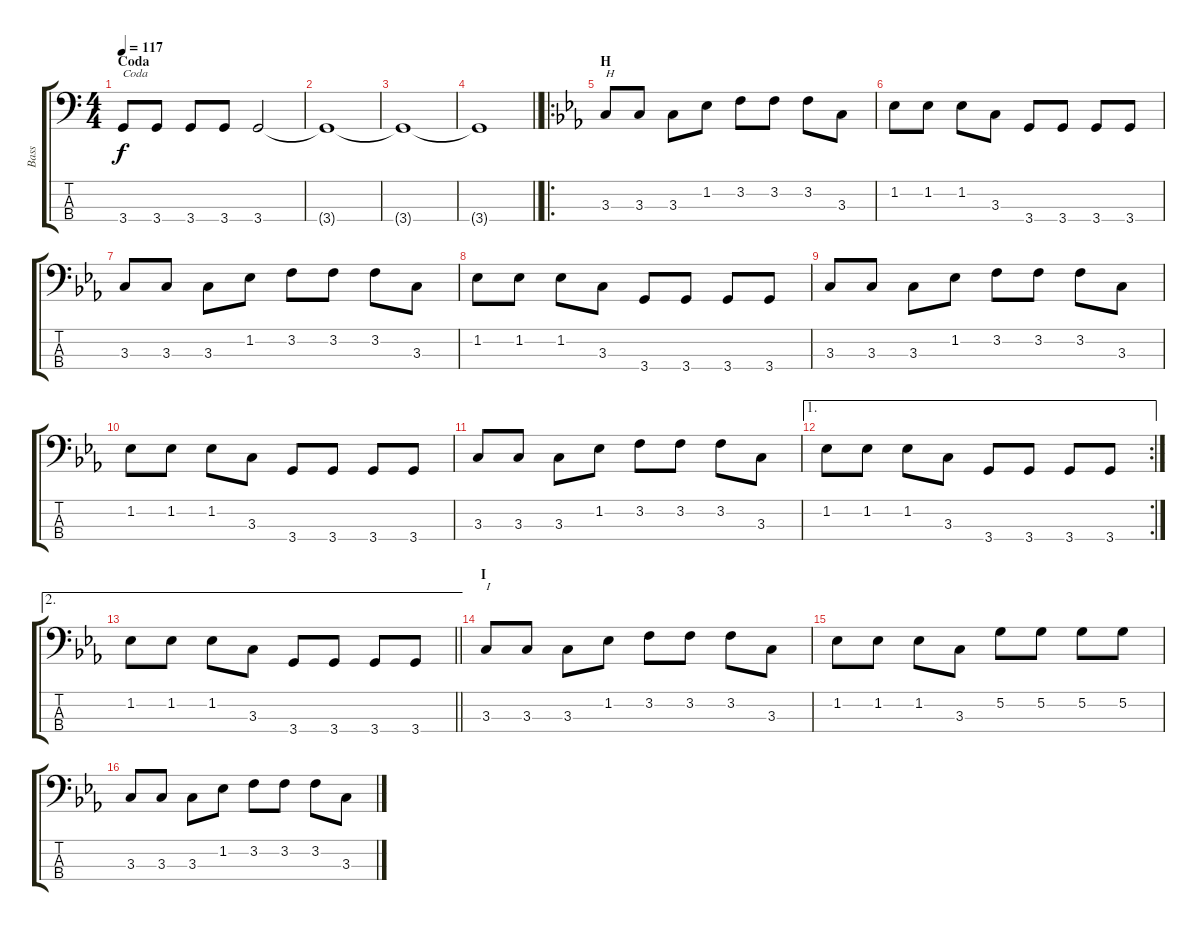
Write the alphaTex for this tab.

\track ("Bass" "Bass") {instrument electricbasspick}
\staff {score tabs}
\tuning (G2 D2 A1 E1) {hide}
\ts (4 4)
\section ("" "Coda")
\tempo 117
\clef f4
\ks c
3.4.8{txt "Coda" dy f} 3.4.8 3.4.8 3.4.8 3.4.2 |
3.4{t}.1 |
3.4{t}.1 |
\barLineRight lightlight
3.4{t}.1 |
\ro
\section ("" "H")
\ks eb
3.3.8{txt "H"} 3.3.8 3.3.8 1.2.8 3.2.8 3.2.8 3.2.8 3.3.8 |
1.2.8 1.2.8 1.2.8 3.3.8 3.4.8 3.4.8 3.4.8 3.4.8 |
3.3.8 3.3.8 3.3.8 1.2.8 3.2.8 3.2.8 3.2.8 3.3.8 |
1.2.8 1.2.8 1.2.8 3.3.8 3.4.8 3.4.8 3.4.8 3.4.8 |
3.3.8 3.3.8 3.3.8 1.2.8 3.2.8 3.2.8 3.2.8 3.3.8 |
1.2.8 1.2.8 1.2.8 3.3.8 3.4.8 3.4.8 3.4.8 3.4.8 |
3.3.8 3.3.8 3.3.8 1.2.8 3.2.8 3.2.8 3.2.8 3.3.8 |
\ae 1
\rc 2
1.2.8 1.2.8 1.2.8 3.3.8 3.4.8 3.4.8 3.4.8 3.4.8 |
\ae 2
\barLineRight lightlight
1.2.8 1.2.8 1.2.8 3.3.8 3.4.8 3.4.8 3.4.8 3.4.8 |
\section ("" "I")
3.3.8{txt "I"} 3.3.8 3.3.8 1.2.8 3.2.8 3.2.8 3.2.8 3.3.8 |
1.2.8 1.2.8 1.2.8 3.3.8 5.2.8 5.2.8 5.2.8 5.2.8 |
3.3.8 3.3.8 3.3.8 1.2.8 3.2.8 3.2.8 3.2.8 3.3.8
